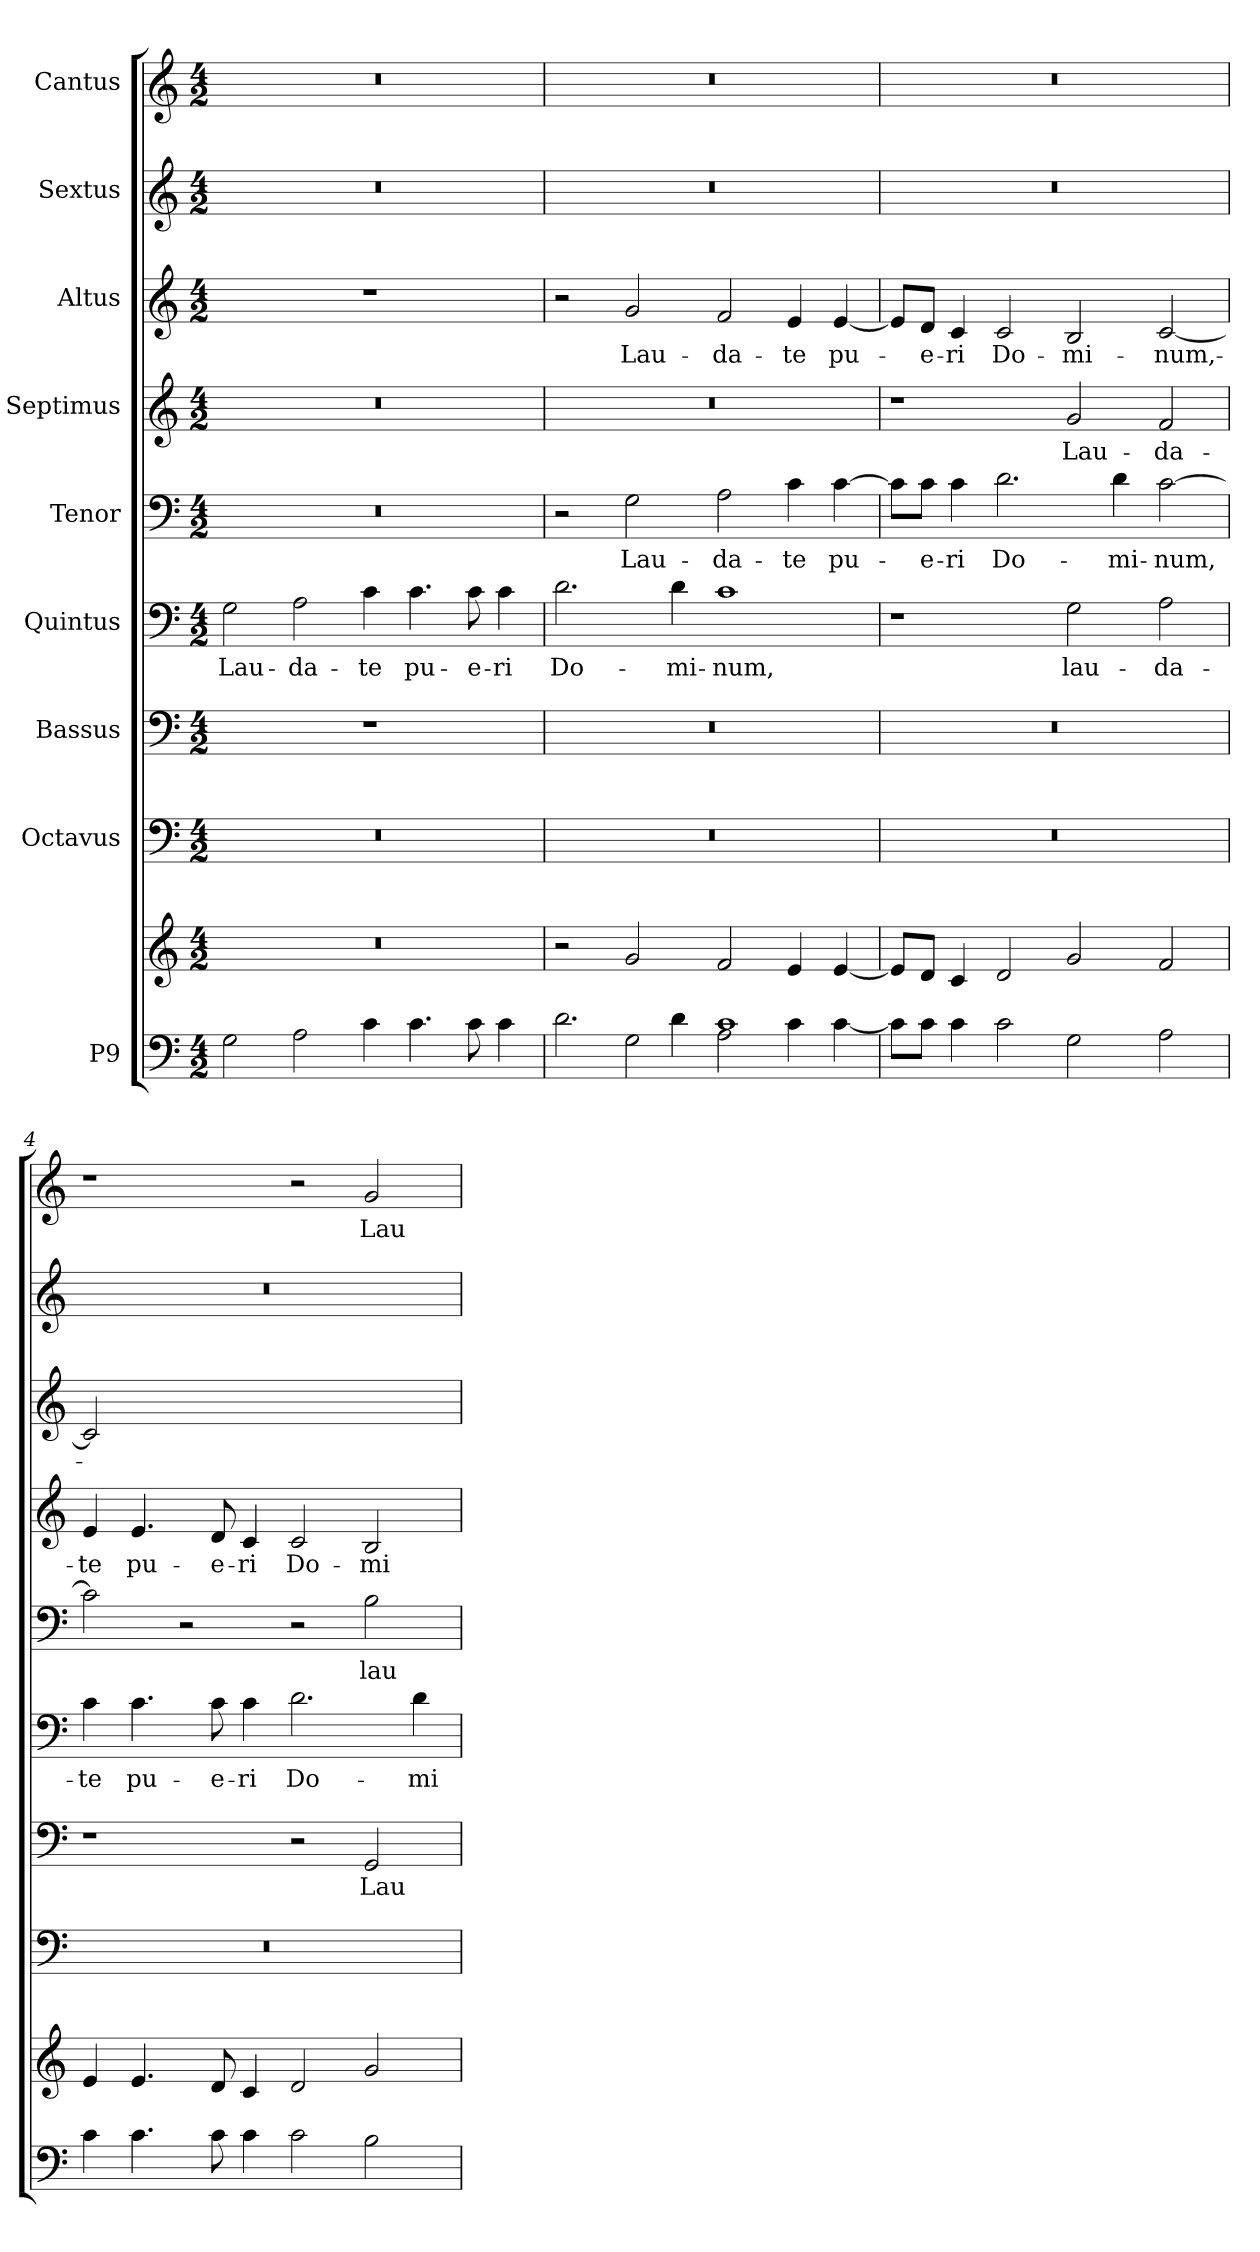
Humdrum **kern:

**kern	**kern	**kern	**kern	**text	**kern	**text	**kern	**text	**kern	**text	**kern	**text	**kern	**kern	**text
*part9	*part9	*part8	*part7	*part7	*part6	*part6	*part5	*part5	*part4	*part4	*part3	*part3	*part2	*part1	*part1
*staff10	*staff9	*staff8	*staff7	*staff7	*staff6	*staff6	*staff5	*staff5	*staff4	*staff4	*staff3	*staff3	*staff2	*staff1	*staff1
*I"P9	*	*I"Octavus	*I"Bassus	*	*I"Quintus	*	*I"Tenor	*	*I"Septimus	*	*I"Altus	*	*I"Sextus	*I"Cantus	*
*clefF4	*clefG2	*clefF4	*clefF4	*	*clefF4	*	*clefF4	*	*clefG2	*	*clefG2	*	*clefG2	*clefG2	*
*k[]	*k[]	*k[]	*k[]	*	*k[]	*	*k[]	*	*k[]	*	*k[]	*	*k[]	*k[]	*
*M4/2	*M4/2	*M4/2	*M4/2	*	*M4/2	*	*M4/2	*	*M4/2	*	*M4/2	*	*M4/2	*M4/2	*
*MM120	*MM120	*MM120	*MM120	*	*MM120	*	*MM120	*	*MM120	*	*MM120	*	*MM120	*MM120	*
=1	=1	=1	=1	=1	=1	=1	=1	=1	=1	=1	=1	=1	=1	=1	=1
!	!	!	!	!	!	!LO:LY:b	!	!	!	!	!	!	!	!	!
2G\	0r	0r	1ryy	.	2G\	Lau-	0r	.	0r	.	1ryy	.	0r	0r	.
!	!	!	!	!	!	!LO:LY:b	!	!	!	!	!	!	!	!	!
2A\	.	.	.	.	2A\	-da-	.	.	.	.	.	.	.	.	.
!	!	!	!	!	!	!LO:LY:b	!	!	!	!	!	!	!	!	!
4c\	.	.	1r	.	4c\	-te	.	.	.	.	1r	.	.	.	.
!	!	!	!	!	!	!LO:LY:b	!	!	!	!	!	!	!	!	!
4.c\	.	.	.	.	4.c\	pu-	.	.	.	.	.	.	.	.	.
!	!	!	!	!	!	!LO:LY:b	!	!	!	!	!	!	!	!	!
8c\	.	.	.	.	8c\	-e-	.	.	.	.	.	.	.	.	.
!	!	!	!	!	!	!LO:LY:b	!	!	!	!	!	!	!	!	!
4c\	.	.	.	.	4c\	-ri	.	.	.	.	.	.	.	.	.
=2	=2	=2	=2	=2	=2	=2	=2	=2	=2	=2	=2	=2	=2	=2	=2
*^	*	*	*	*	*	*	*	*	*	*	*	*	*	*	*
!	!	!	!	!	!	!	!LO:LY:b	!	!	!	!	!	!	!	!	!
2.d\	2ryy	2r	0r	0r	.	2.d\	Do-	2r	.	0r	.	2r	.	0r	0r	.
!	!	!	!	!	!	!	!	!	!LO:LY:b	!	!	!	!LO:LY:b	!	!	!
.	2G\	2g/	.	.	.	.	.	2G\	Lau-	.	.	2g/	Lau-	.	.	.
!	!	!	!	!	!	!	!LO:LY:b	!	!	!	!	!	!	!	!	!
4d\	.	.	.	.	.	4d\	-mi-	.	.	.	.	.	.	.	.	.
!	!	!	!	!	!	!	!LO:LY:b	!	!LO:LY:b	!	!	!	!LO:LY:b	!	!	!
1c	2A\	2f/	.	.	.	1c	-num,	2A\	-da-	.	.	2f/	-da-	.	.	.
!	!	!	!	!	!	!	!	!	!LO:LY:b	!	!	!	!LO:LY:b	!	!	!
.	4c\	4e/	.	.	.	.	.	4c\	-te	.	.	4e/	-te	.	.	.
!	!	!	!	!	!	!	!	!	!LO:LY:b	!	!	!	!LO:LY:b	!	!	!
.	[4c\	[4e/	.	.	.	.	.	[4c\	pu-	.	.	[4e/	pu-	.	.	.
=3	=3	=3	=3	=3	=3	=3	=3	=3	=3	=3	=3	=3	=3	=3	=3	=3
4ryy	8c\L]	8e/L]	0r	0r	.	1r	.	8c\L]	.	1r	.	8e/L]	.	0r	0r	.
!	!	!	!	!	!	!	!	!	!LO:LY:b	!	!	!	!LO:LY:b	!	!	!
.	8c\J	8d/J	.	.	.	.	.	8c\J	-e-	.	.	8d/J	-e-	.	.	.
!	!	!	!	!	!	!	!	!	!LO:LY:b	!	!	!	!LO:LY:b	!	!	!
4c\	1..ryy	4c/	.	.	.	.	.	4c\	-ri	.	.	4c/	-ri	.	.	.
!	!	!	!	!	!	!	!	!	!LO:LY:b	!	!	!	!LO:LY:b	!	!	!
2c\	.	2d/	.	.	.	.	.	2.d\	Do-	.	.	2c/	Do-	.	.	.
!	!	!	!	!	!	!	!LO:LY:b	!	!	!	!LO:LY:b	!	!LO:LY:b	!	!	!
2G\	.	2g/	.	.	.	2G\	lau-	.	.	2g/	Lau-	2B/	-mi-	.	.	.
!	!	!	!	!	!	!	!	!	!LO:LY:b	!	!	!	!	!	!	!
.	.	.	.	.	.	.	.	4d\	-mi-	.	.	.	.	.	.	.
!	!	!	!	!	!	!	!LO:LY:b	!	!LO:LY:b	!	!LO:LY:b	!	!LO:LY:b	!	!	!
2A\	.	2f/	.	.	.	2A\	-da-	[2c\	-num,	2f/	-da-	[2c/	-num,-	.	.	.
*v	*v	*	*	*	*	*	*	*	*	*	*	*	*	*	*	*
=4	=4	=4	=4	=4	=4	=4	=4	=4	=4	=4	=4	=4	=4	=4	=4
!	!	!	!	!	!	!LO:LY:b	!	!	!	!LO:LY:b	!	!	!	!	!
4c\	4e/	0r	1r	.	4c\	-te	2c\]	.	4e/	-te	2c/]	.	0r	1r	.
!	!	!	!	!	!	!LO:LY:b	!	!	!	!LO:LY:b	!	!	!	!	!
4.c\	4.e/	.	.	.	4.c\	pu-	.	.	4.e/	pu-	.	.	.	.	.
.	.	.	.	.	.	.	2r	.	.	.	1.ryy	.	.	.	.
!	!	!	!	!	!	!LO:LY:b	!	!	!	!LO:LY:b	!	!	!	!	!
8c\	8d/	.	.	.	8c\	-e-	.	.	8d/	-e-	.	.	.	.	.
!	!	!	!	!	!	!LO:LY:b	!	!	!	!LO:LY:b	!	!	!	!	!
4c\	4c/	.	.	.	4c\	-ri	.	.	4c/	-ri	.	.	.	.	.
!	!	!	!	!	!	!LO:LY:b	!	!	!	!LO:LY:b	!	!	!	!	!
2c\	2d/	.	2r	.	2.d\	Do-	2r	.	2c/	Do-	.	.	.	2r	.
!	!	!	!	!LO:LY:b	!	!	!	!LO:LY:b	!	!LO:LY:b	!	!	!	!	!LO:LY:b
2B\	2g/	.	2GG/	Lau-	.	.	2B\	lau-	2B/	-mi-	.	.	.	2g/	Lau-
!	!	!	!	!	!	!LO:LY:b	!	!	!	!	!	!	!	!	!
.	.	.	.	.	4d\	-mi-	.	.	.	.	.	.	.	.	.
=	=	=	=	=	=	=	=	=	=	=	=	=	=	=	=
*-	*-	*-	*-	*-	*-	*-	*-	*-	*-	*-	*-	*-	*-	*-	*-
